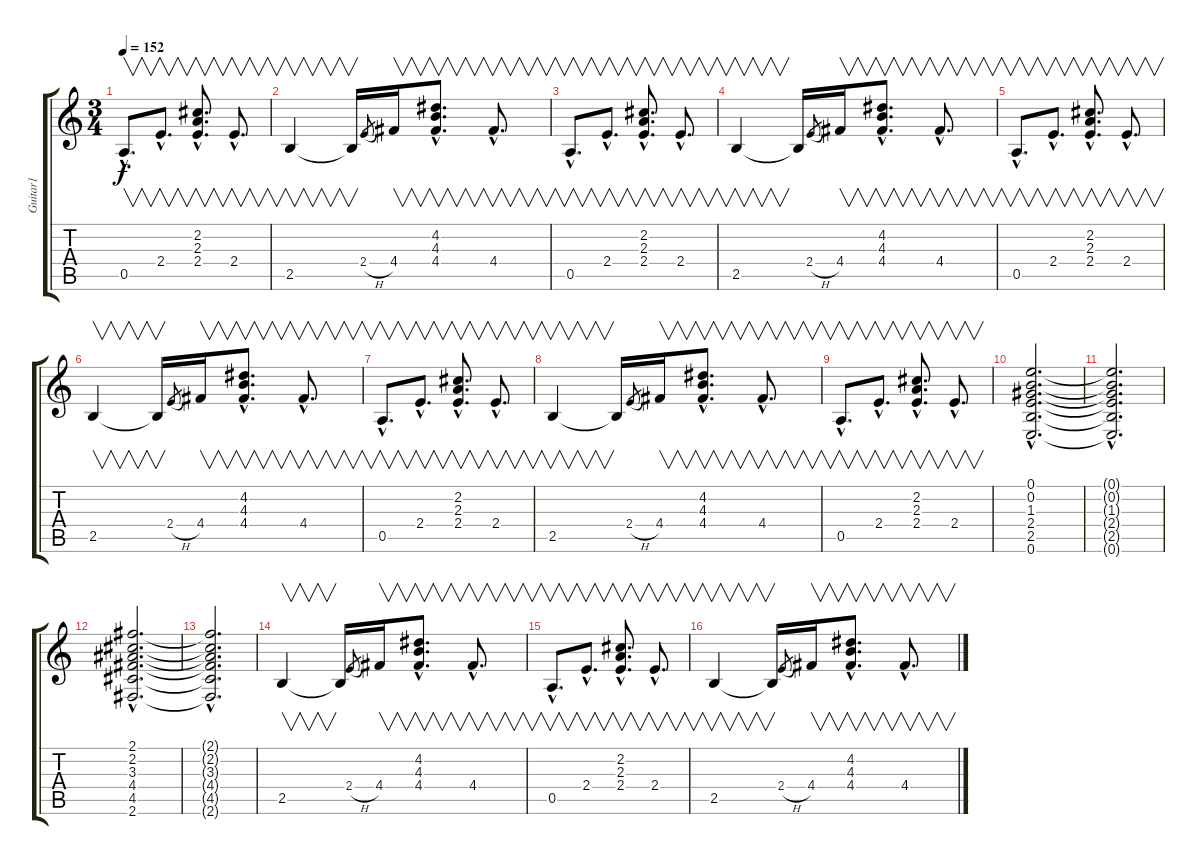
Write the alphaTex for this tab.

\track ("Guitar1" "Guitar1") {instrument electricbasspick}
\staff {score tabs}
\tuning (E4 B3 G3 D3 A2 E2) {hide}
\ts (3 4)
\tempo 152
\clef g2
\ks c
0.5{hac}.8{v d dy f} 2.4{hac}.8{v d} (2.2{hac} 2.3{hac} 2.4{hac}).8{v d} 2.4{hac}.8{v d} |
2.5.4{v} 2.5{t}.16{v} 2.4{h}.8{gr} 4.4.16{v} (4.2{hac} 4.3{hac} 4.4{hac}).8{v d} 4.4{hac}.8{v d} |
0.5{hac}.8{v d} 2.4{hac}.8{v d} (2.2{hac} 2.3{hac} 2.4{hac}).8{v d} 2.4{hac}.8{v d} |
2.5.4{v} 2.5{t}.16{v} 2.4{h}.8{gr} 4.4.16{v} (4.2{hac} 4.3{hac} 4.4{hac}).8{v d} 4.4{hac}.8{v d} |
0.5{hac}.8{v d} 2.4{hac}.8{v d} (2.2{hac} 2.3{hac} 2.4{hac}).8{v d} 2.4{hac}.8{v d} |
2.5.4{v} 2.5{t}.16{v} 2.4{h}.8{gr} 4.4.16{v} (4.2{hac} 4.3{hac} 4.4{hac}).8{v d} 4.4{hac}.8{v d} |
0.5{hac}.8{v d} 2.4{hac}.8{v d} (2.2{hac} 2.3{hac} 2.4{hac}).8{v d} 2.4{hac}.8{v d} |
2.5.4{v} 2.5{t}.16{v} 2.4{h}.8{gr} 4.4.16{v} (4.2{hac} 4.3{hac} 4.4{hac}).8{v d} 4.4{hac}.8{v d} |
0.5{hac}.8{v d} 2.4{hac}.8{v d} (2.2{hac} 2.3{hac} 2.4{hac}).8{v d} 2.4{hac}.8{v d} |
(0.1{hac} 0.2{hac} 1.3{hac} 2.4{hac} 2.5{hac} 0.6{hac}).2{d} |
(0.1{hac t} 0.2{hac t} 1.3{hac t} 2.4{hac t} 2.5{hac t} 0.6{hac t}).2{d} |
(2.1{hac} 2.2{hac} 3.3{hac} 4.4{hac} 4.5{hac} 2.6{hac}).2{d} |
(2.1{hac t} 2.2{hac t} 3.3{hac t} 4.4{hac t} 4.5{hac t} 2.6{hac t}).2{d} |
2.5.4{v} 2.5{t}.16{v} 2.4{h}.8{gr} 4.4.16{v} (4.2{hac} 4.3{hac} 4.4{hac}).8{v d} 4.4{hac}.8{v d} |
0.5{hac}.8{v d} 2.4{hac}.8{v d} (2.2{hac} 2.3{hac} 2.4{hac}).8{v d} 2.4{hac}.8{v d} |
2.5.4{v} 2.5{t}.16{v} 2.4{h}.8{gr} 4.4.16{v} (4.2{hac} 4.3{hac} 4.4{hac}).8{v d} 4.4{hac}.8{v d}
